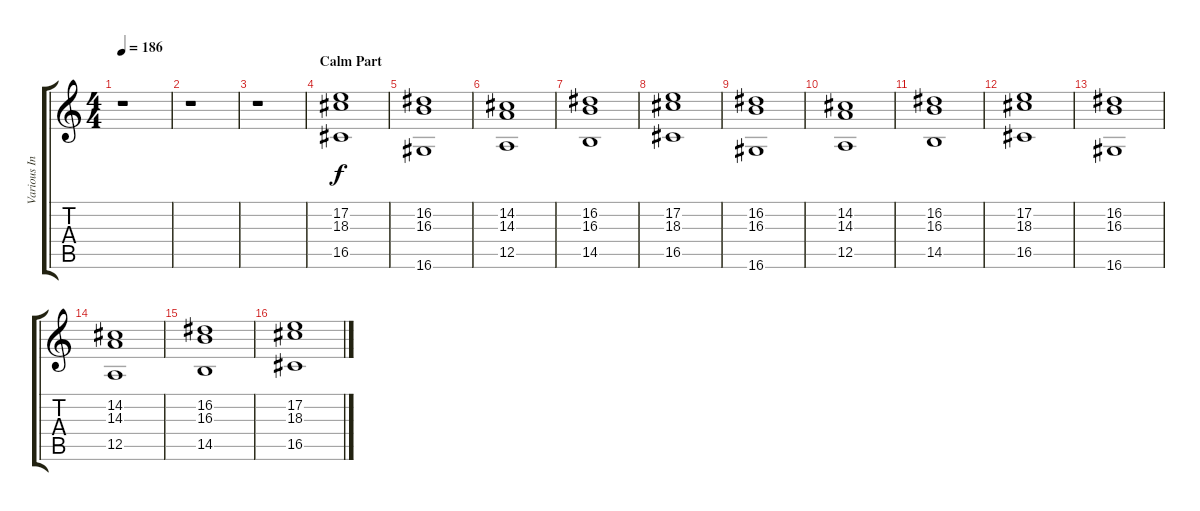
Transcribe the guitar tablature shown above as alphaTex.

\track ("Various Ins." "Various In") {instrument lead1square}
\staff {score tabs}
\tuning (E4 B3 G3 D3 A2 E2) {hide}
\ts (4 4)
\tempo 186
\clef g2
\ks c
r.1{dy f} |
r.1 |
r.1 |
\section ("" "Calm Part")
(17.2 18.3 16.5).1{volume 10 instrument synthstrings1} |
(16.2 16.3 16.6).1 |
(14.2 14.3 12.5).1 |
(16.2 16.3 14.5).1 |
(17.2 18.3 16.5).1 |
(16.2 16.3 16.6).1 |
(14.2 14.3 12.5).1 |
(16.2 16.3 14.5).1 |
\section ("" "")
(17.2 18.3 16.5).1 |
(16.2 16.3 16.6).1 |
(14.2 14.3 12.5).1 |
(16.2 16.3 14.5).1 |
(17.2 18.3 16.5).1
